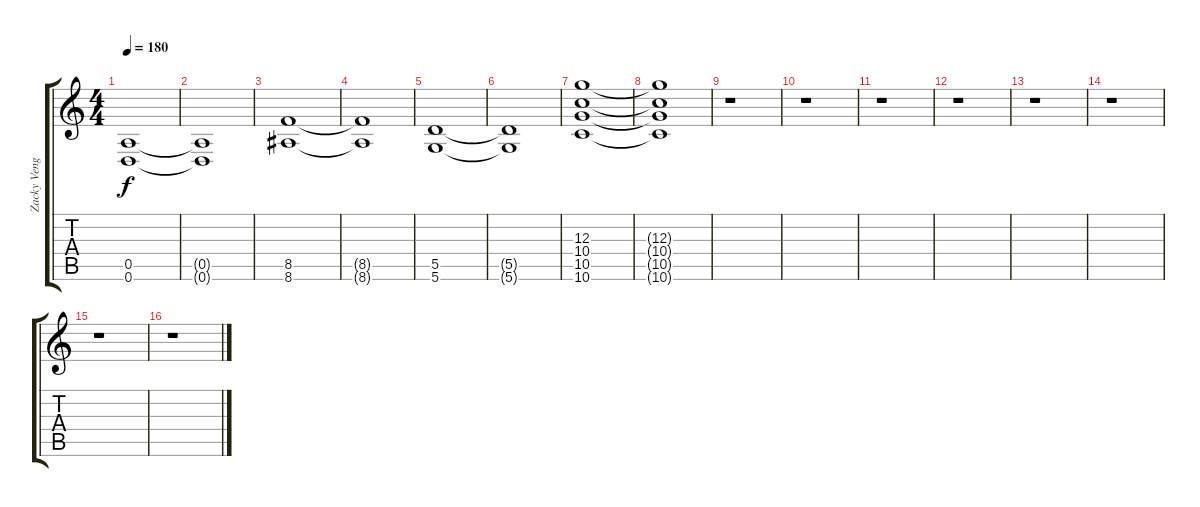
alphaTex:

\track ("Zacky Vengeance" "Zacky Veng") {instrument distortionguitar}
\staff {score tabs}
\tuning (E4 B3 G3 D3 A2 D2) {hide}
\ts (4 4)
\tempo 180
\clef g2
\ks c
(0.5 0.6).1{dy f} |
(0.5{t} 0.6{t}).1 |
(8.5 8.6).1 |
(8.5{t} 8.6{t}).1 |
(5.5 5.6).1 |
(5.5{t} 5.6{t}).1 |
(12.3 10.4 10.5 10.6).1 |
(12.3{t} 10.4{t} 10.5{t} 10.6{t}).1 |
r.1 |
r.1 |
r.1 |
r.1 |
r.1 |
r.1 |
r.1 |
r.1
